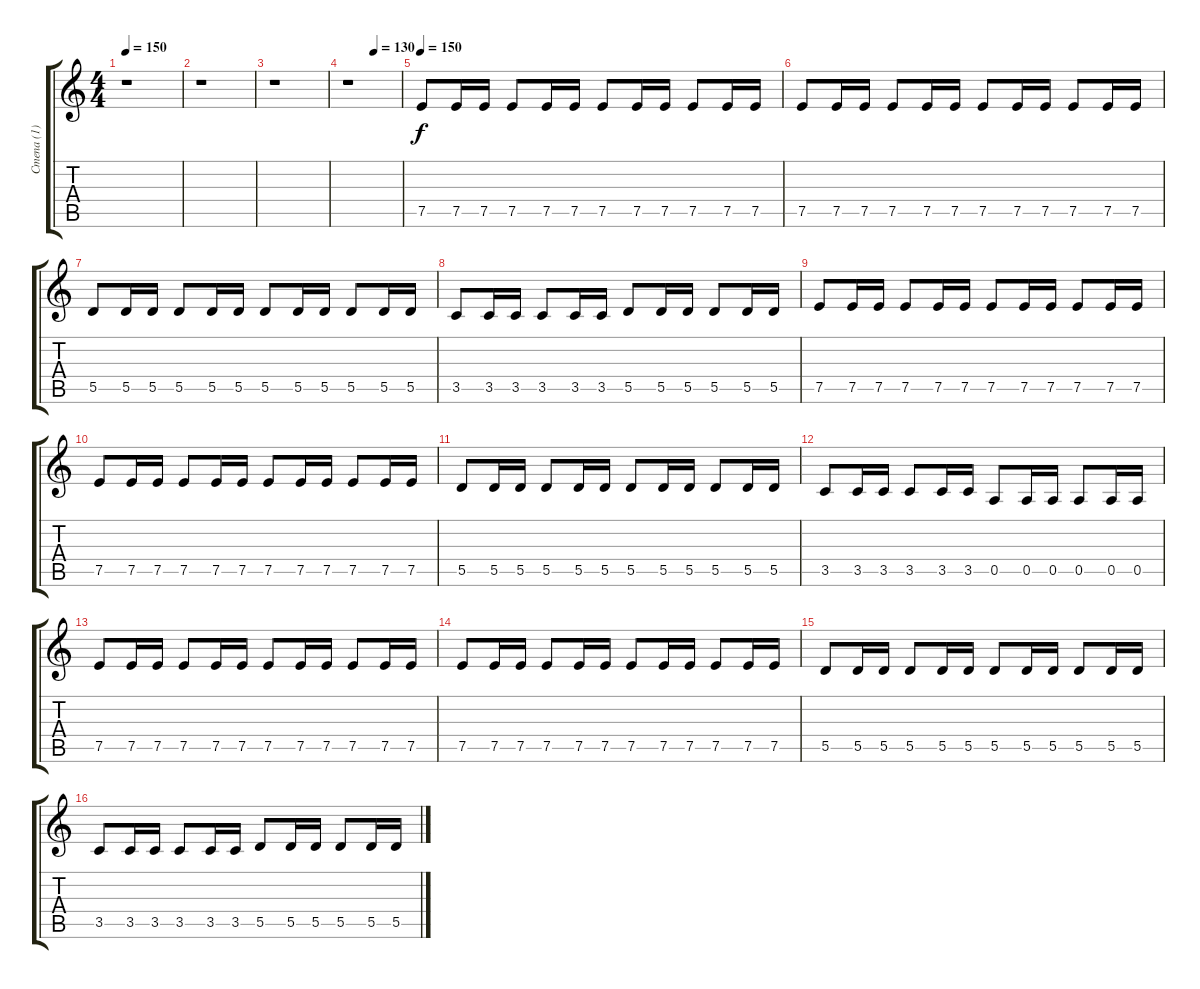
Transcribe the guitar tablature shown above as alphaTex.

\track ("Степа (1) - бас" "Степа (1) ") {instrument electricbassfinger}
\staff {score tabs}
\tuning (E4 B3 G3 D3 A2 E2) {hide}
\ts (4 4)
\tempo 150
\clef g2
\ks c
r.1{dy f} |
r.1 |
r.1 |
\tempo (130 0.5)
r.1 |
\tempo 150
7.5.8 7.5.16 7.5.16 7.5.8 7.5.16 7.5.16 7.5.8 7.5.16 7.5.16 7.5.8 7.5.16 7.5.16 |
7.5.8 7.5.16 7.5.16 7.5.8 7.5.16 7.5.16 7.5.8 7.5.16 7.5.16 7.5.8 7.5.16 7.5.16 |
5.5.8 5.5.16 5.5.16 5.5.8 5.5.16 5.5.16 5.5.8 5.5.16 5.5.16 5.5.8 5.5.16 5.5.16 |
3.5.8 3.5.16 3.5.16 3.5.8 3.5.16 3.5.16 5.5.8 5.5.16 5.5.16 5.5.8 5.5.16 5.5.16 |
7.5.8 7.5.16 7.5.16 7.5.8 7.5.16 7.5.16 7.5.8 7.5.16 7.5.16 7.5.8 7.5.16 7.5.16 |
7.5.8 7.5.16 7.5.16 7.5.8 7.5.16 7.5.16 7.5.8 7.5.16 7.5.16 7.5.8 7.5.16 7.5.16 |
5.5.8 5.5.16 5.5.16 5.5.8 5.5.16 5.5.16 5.5.8 5.5.16 5.5.16 5.5.8 5.5.16 5.5.16 |
3.5.8 3.5.16 3.5.16 3.5.8 3.5.16 3.5.16 0.5.8 0.5.16 0.5.16 0.5.8 0.5.16 0.5.16 |
7.5.8 7.5.16 7.5.16 7.5.8 7.5.16 7.5.16 7.5.8 7.5.16 7.5.16 7.5.8 7.5.16 7.5.16 |
7.5.8 7.5.16 7.5.16 7.5.8 7.5.16 7.5.16 7.5.8 7.5.16 7.5.16 7.5.8 7.5.16 7.5.16 |
5.5.8 5.5.16 5.5.16 5.5.8 5.5.16 5.5.16 5.5.8 5.5.16 5.5.16 5.5.8 5.5.16 5.5.16 |
3.5.8 3.5.16 3.5.16 3.5.8 3.5.16 3.5.16 5.5.8 5.5.16 5.5.16 5.5.8 5.5.16 5.5.16
